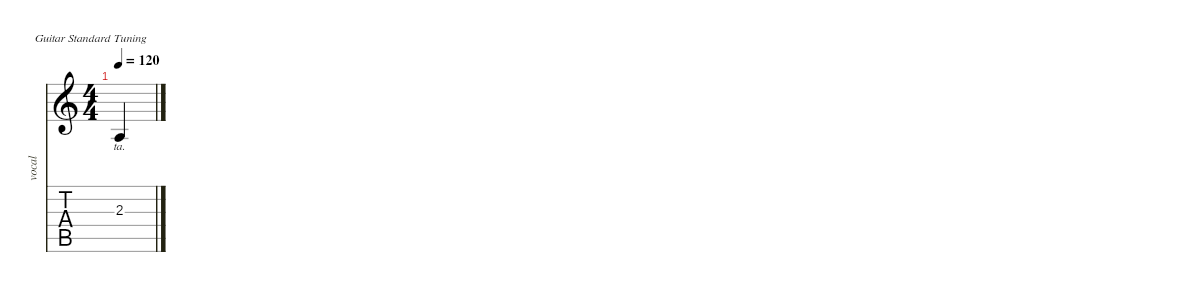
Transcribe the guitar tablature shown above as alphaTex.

\defaultSystemsLayout 4
\hideDynamics
\bracketExtendMode nobrackets
\track ("Vocal" "vocal") {instrument lead6voice}
\staff {score tabs}
\tuning (E4 B3 G3 D3 A2 E2)
\ts (4 4)
\tempo 120
\clef g2
\ks c
2.3.4{lyrics (0 "ta.") lyrics (1 "") lyrics (2 "") lyrics (3 "") lyrics (4 "") dy mf}
